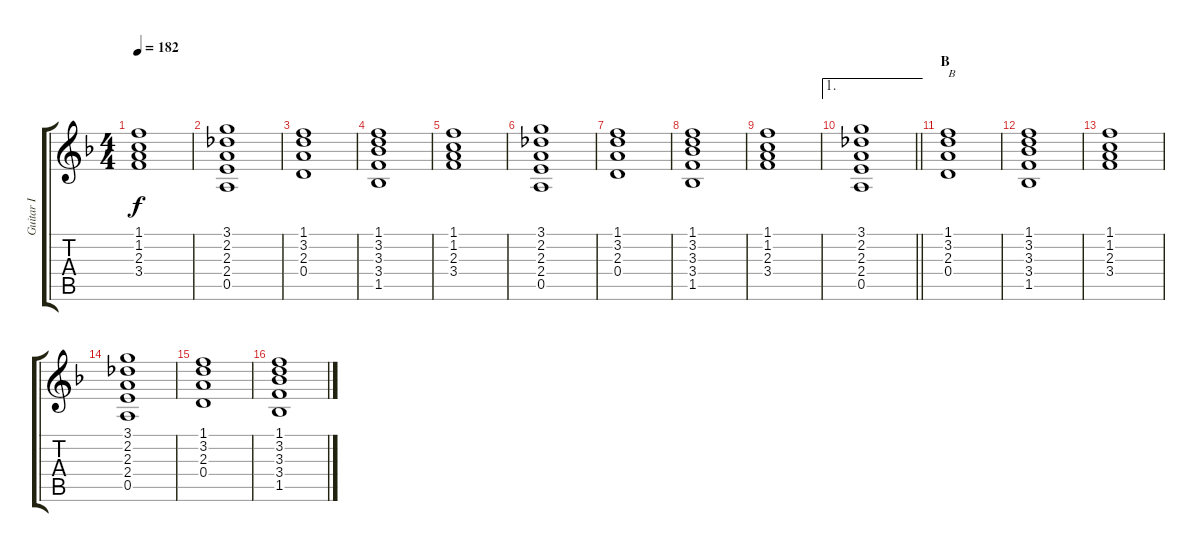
\track ("Guitar I" "Guitar I") {instrument overdrivenguitar}
\staff {score tabs}
\tuning (E4 B3 G3 D3 A2 E2) {hide}
\ts (4 4)
\tempo 182
\clef g2
\ks f
(1.1 1.2 2.3 3.4).1{dy f} |
(3.1 2.2 2.3 2.4 0.5).1 |
(1.1 3.2 2.3 0.4).1 |
(1.1 3.2 3.3 3.4 1.5).1 |
(1.1 1.2 2.3 3.4).1 |
(3.1 2.2 2.3 2.4 0.5).1 |
(1.1 3.2 2.3 0.4).1 |
(1.1 3.2 3.3 3.4 1.5).1 |
(1.1 1.2 2.3 3.4).1 |
\ae 1
\barLineRight lightlight
(3.1 2.2 2.3 2.4 0.5).1 |
\section ("" "B")
(1.1 3.2 2.3 0.4).1{txt "B" volume 8} |
(1.1 3.2 3.3 3.4 1.5).1 |
(1.1 1.2 2.3 3.4).1 |
(3.1 2.2 2.3 2.4 0.5).1 |
(1.1 3.2 2.3 0.4).1 |
(1.1 3.2 3.3 3.4 1.5).1
